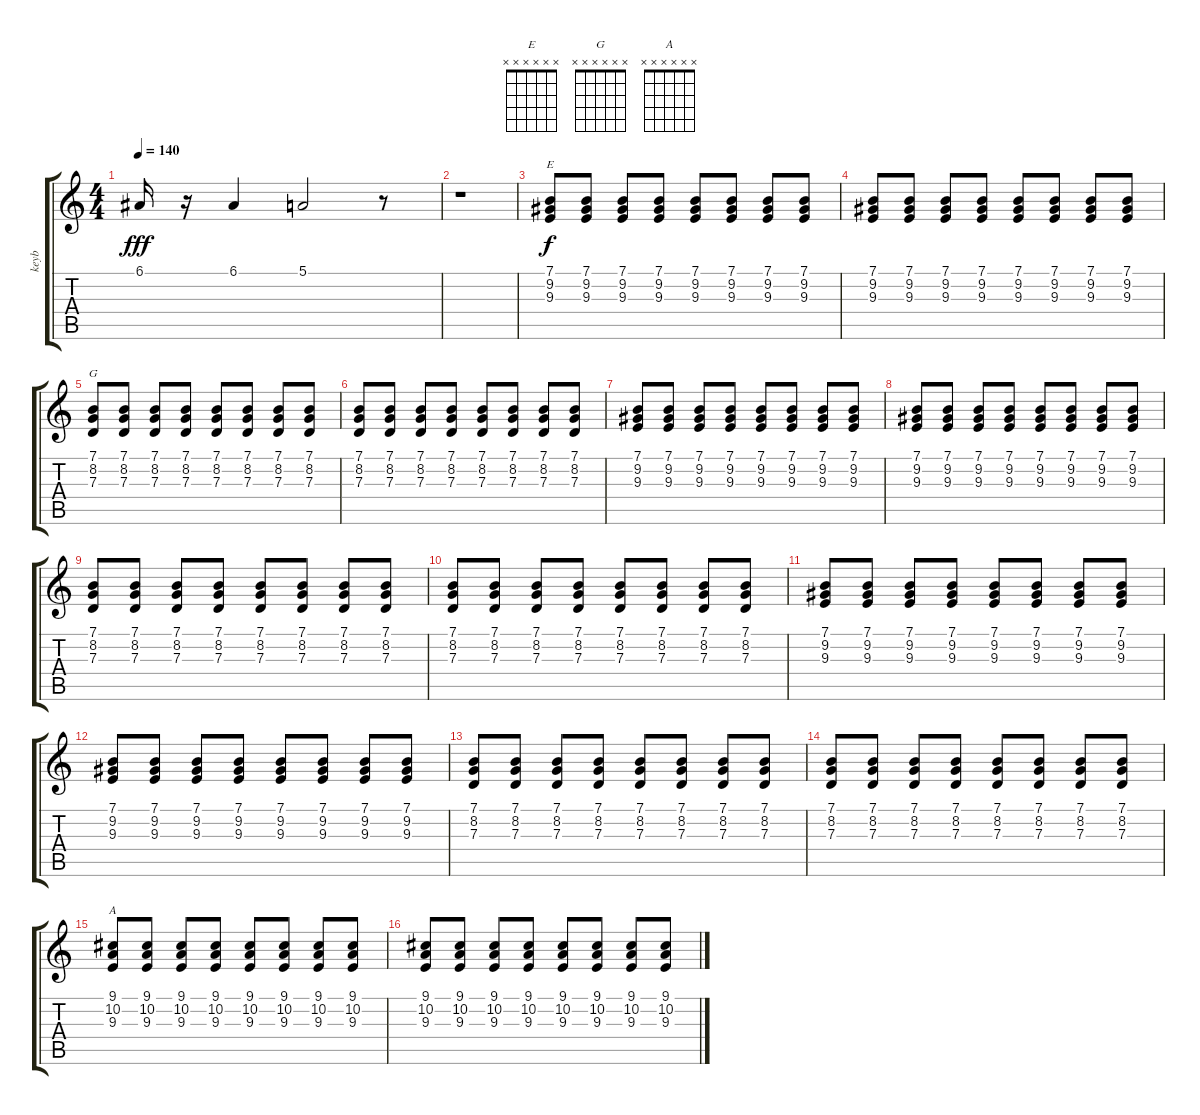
\track ("keyb" "keyb") {instrument drawbarorgan}
\staff {score tabs}
\tuning (E4 B3 G3 D3 A2 E2) {hide}
\chord ("E" x x x x x x) {firstfret 0}
\chord ("G" x x x x x x) {firstfret 0}
\chord ("A" x x x x x x) {firstfret 0}
\ts (4 4)
\tempo 140
\clef g2
\ks c
6.1.16{dy fff} r.16 6.1.4 5.1.2 r.8 |
r.1 |
(7.1 9.2 9.3).8{ch "E" dy f} (7.1 9.2 9.3).8 (7.1 9.2 9.3).8 (7.1 9.2 9.3).8 (7.1 9.2 9.3).8 (7.1 9.2 9.3).8 (7.1 9.2 9.3).8 (7.1 9.2 9.3).8 |
(7.1 9.2 9.3).8 (7.1 9.2 9.3).8 (7.1 9.2 9.3).8 (7.1 9.2 9.3).8 (7.1 9.2 9.3).8 (7.1 9.2 9.3).8 (7.1 9.2 9.3).8 (7.1 9.2 9.3).8 |
(7.1 8.2 7.3).8{ch "G"} (7.1 8.2 7.3).8 (7.1 8.2 7.3).8 (7.1 8.2 7.3).8 (7.1 8.2 7.3).8 (7.1 8.2 7.3).8 (7.1 8.2 7.3).8 (7.1 8.2 7.3).8 |
(7.1 8.2 7.3).8 (7.1 8.2 7.3).8 (7.1 8.2 7.3).8 (7.1 8.2 7.3).8 (7.1 8.2 7.3).8 (7.1 8.2 7.3).8 (7.1 8.2 7.3).8 (7.1 8.2 7.3).8 |
(7.1 9.2 9.3).8 (7.1 9.2 9.3).8 (7.1 9.2 9.3).8 (7.1 9.2 9.3).8 (7.1 9.2 9.3).8 (7.1 9.2 9.3).8 (7.1 9.2 9.3).8 (7.1 9.2 9.3).8 |
(7.1 9.2 9.3).8 (7.1 9.2 9.3).8 (7.1 9.2 9.3).8 (7.1 9.2 9.3).8 (7.1 9.2 9.3).8 (7.1 9.2 9.3).8 (7.1 9.2 9.3).8 (7.1 9.2 9.3).8 |
(7.1 8.2 7.3).8 (7.1 8.2 7.3).8 (7.1 8.2 7.3).8 (7.1 8.2 7.3).8 (7.1 8.2 7.3).8 (7.1 8.2 7.3).8 (7.1 8.2 7.3).8 (7.1 8.2 7.3).8 |
(7.1 8.2 7.3).8 (7.1 8.2 7.3).8 (7.1 8.2 7.3).8 (7.1 8.2 7.3).8 (7.1 8.2 7.3).8 (7.1 8.2 7.3).8 (7.1 8.2 7.3).8 (7.1 8.2 7.3).8 |
(7.1 9.2 9.3).8 (7.1 9.2 9.3).8 (7.1 9.2 9.3).8 (7.1 9.2 9.3).8 (7.1 9.2 9.3).8 (7.1 9.2 9.3).8 (7.1 9.2 9.3).8 (7.1 9.2 9.3).8 |
(7.1 9.2 9.3).8 (7.1 9.2 9.3).8 (7.1 9.2 9.3).8 (7.1 9.2 9.3).8 (7.1 9.2 9.3).8 (7.1 9.2 9.3).8 (7.1 9.2 9.3).8 (7.1 9.2 9.3).8 |
(7.1 8.2 7.3).8 (7.1 8.2 7.3).8 (7.1 8.2 7.3).8 (7.1 8.2 7.3).8 (7.1 8.2 7.3).8 (7.1 8.2 7.3).8 (7.1 8.2 7.3).8 (7.1 8.2 7.3).8 |
(7.1 8.2 7.3).8 (7.1 8.2 7.3).8 (7.1 8.2 7.3).8 (7.1 8.2 7.3).8 (7.1 8.2 7.3).8 (7.1 8.2 7.3).8 (7.1 8.2 7.3).8 (7.1 8.2 7.3).8 |
(9.1 10.2 9.3).8{ch "A"} (9.1 10.2 9.3).8 (9.1 10.2 9.3).8 (9.1 10.2 9.3).8 (9.1 10.2 9.3).8 (9.1 10.2 9.3).8 (9.1 10.2 9.3).8 (9.1 10.2 9.3).8 |
(9.1 10.2 9.3).8 (9.1 10.2 9.3).8 (9.1 10.2 9.3).8 (9.1 10.2 9.3).8 (9.1 10.2 9.3).8 (9.1 10.2 9.3).8 (9.1 10.2 9.3).8 (9.1 10.2 9.3).8
